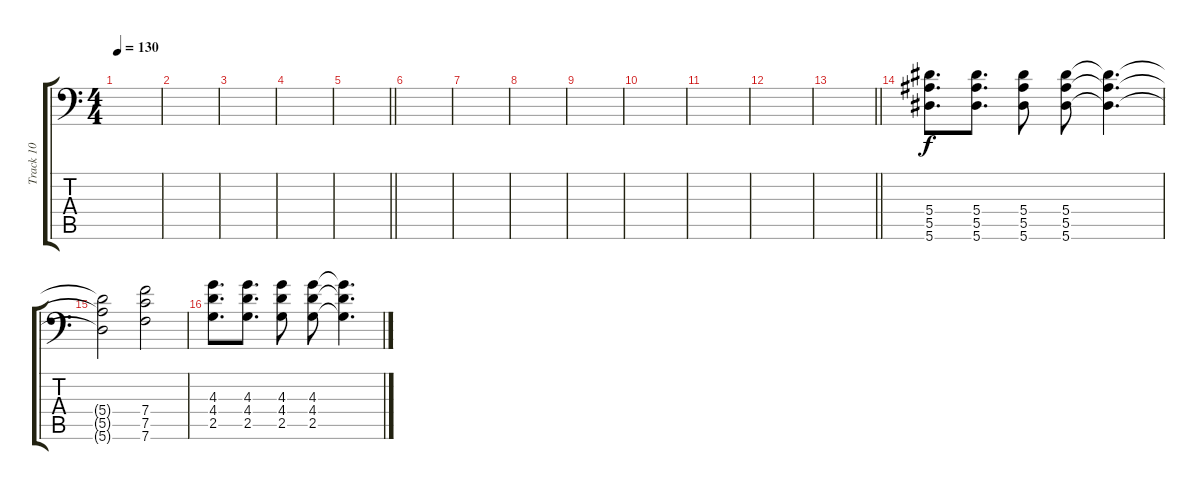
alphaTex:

\track ("Track 10" "Track 10") {instrument distortionguitar}
\staff {score tabs}
\tuning (C4 G3 Eb3 Bb2 F2 Bb1) {hide}
\ts (4 4)
\tempo 130
\clef f4
\ks c
|
|
|
|
\barLineRight lightlight
|
\section ("" "")
|
|
|
|
|
|
|
\barLineRight lightlight
|
\section ("" "")
(5.4 5.5 5.6).8{d} (5.4 5.5 5.6).8{d} (5.4 5.5 5.6).8 (5.4 5.5 5.6).8 (5.4{t} 5.5{t} 5.6{t}).4{d} |
(5.4{t} 5.5{t} 5.6{t}).2 (7.4 7.5 7.6).2 |
(4.3 4.4 2.5).8{d} (4.3 4.4 2.5).8{d} (4.3 4.4 2.5).8 (4.3 4.4 2.5).8 (4.3{t} 4.4{t} 2.5{t}).4{d}
